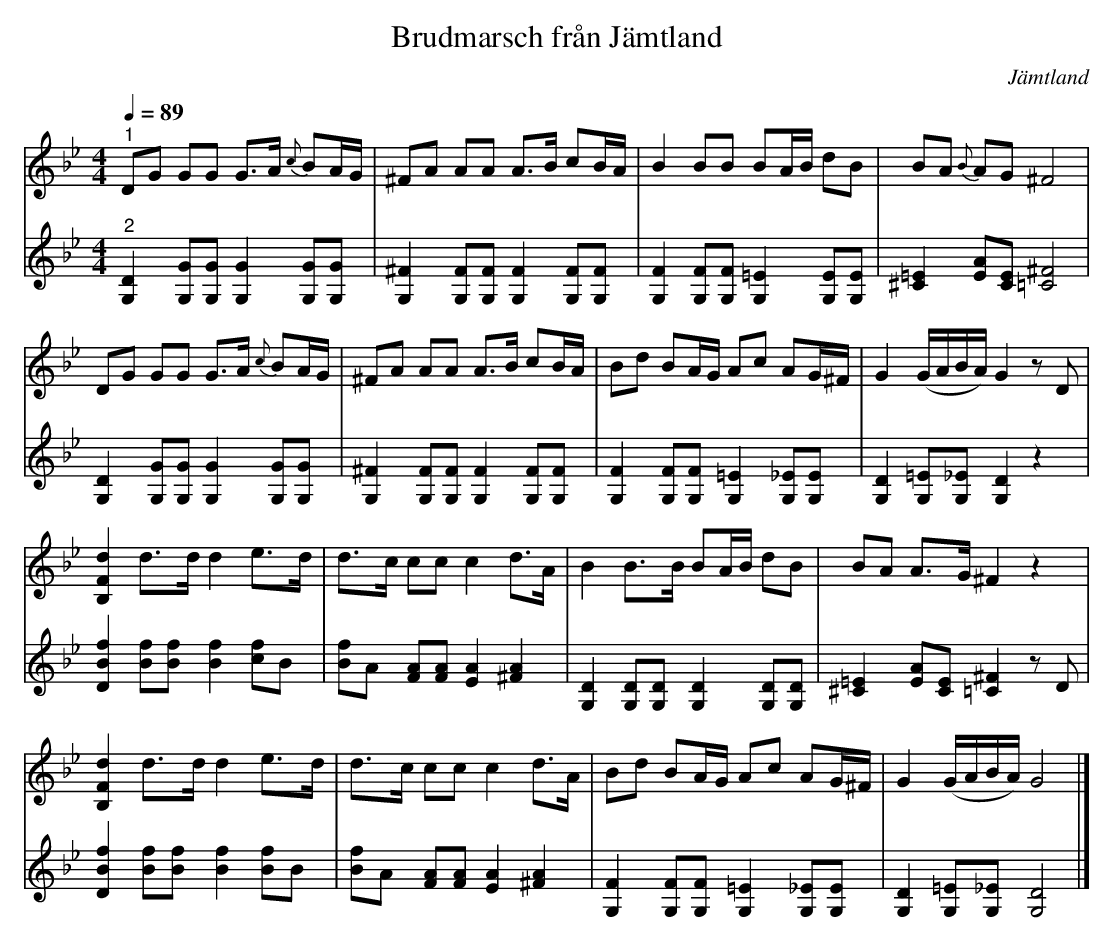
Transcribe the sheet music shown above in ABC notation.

X:1
T:Brudmarsch från Jämtland
O:Jämtland
L:1/8
Q:1/4=89
M:4/4
K:Gm
V:1
"^1" DG GG G>A{c} BA/G/ | ^FA AA A>B cB/A/ | B2 BB BA/B/ dB | BA{B} AG ^F4 |
DG GG G>A{c} BA/G/ | ^FA AA A>B cB/A/ | Bd BA/G/ Ac AG/^F/ | G2 (G/A/B/A/) G2 z D |
[B,Fd]2 d>d d2 e>d | d>c cc c2 d>A | B2 B>B BA/B/ dB | BA A>G ^F2 z2 |
[B,Fd]2 d>d d2 e>d | d>c cc c2 d>A | Bd BA/G/ Ac AG/^F/ | G2 (G/A/B/A/) G4 |]
V:2
"^2" [G,D]2 [G,G][G,G] [G,G]2 [G,G][G,G] | [G,^F]2 [G,F][G,F] [G,F]2 [G,F][G,F] | [G,F]2 [G,F][G,F] [G,=E]2 [G,E][G,E] | [^C=E]2 [EA][CE] [=C^F]4 |
[G,D]2 [G,G][G,G] [G,G]2 [G,G][G,G] | [G,^F]2 [G,F][G,F] [G,F]2 [G,F][G,F] | [G,F]2 [G,F][G,F] [G,=E]2 [G,_E][G,E] | [G,D]2 [G,=E][G,_E] [G,D]2 z2 |
[DBf]2 [Bf][Bf] [Bf]2 [cf]B | [Bf]A [FA][FA] [EA]2 [^FA]2 | [G,D]2 [G,D][G,D] [G,D]2 [G,D][G,D] | [^C=E]2 [EA][CE] [=C^F]2 z D |
[DBf]2 [Bf][Bf] [Bf]2 [Bf]B | [Bf]A [FA][FA] [EA]2 [^FA]2 | [G,F]2 [G,F][G,F] [G,=E]2 [G,_E][G,E] | [G,D]2 [G,=E][G,_E] [G,D]4 |]
